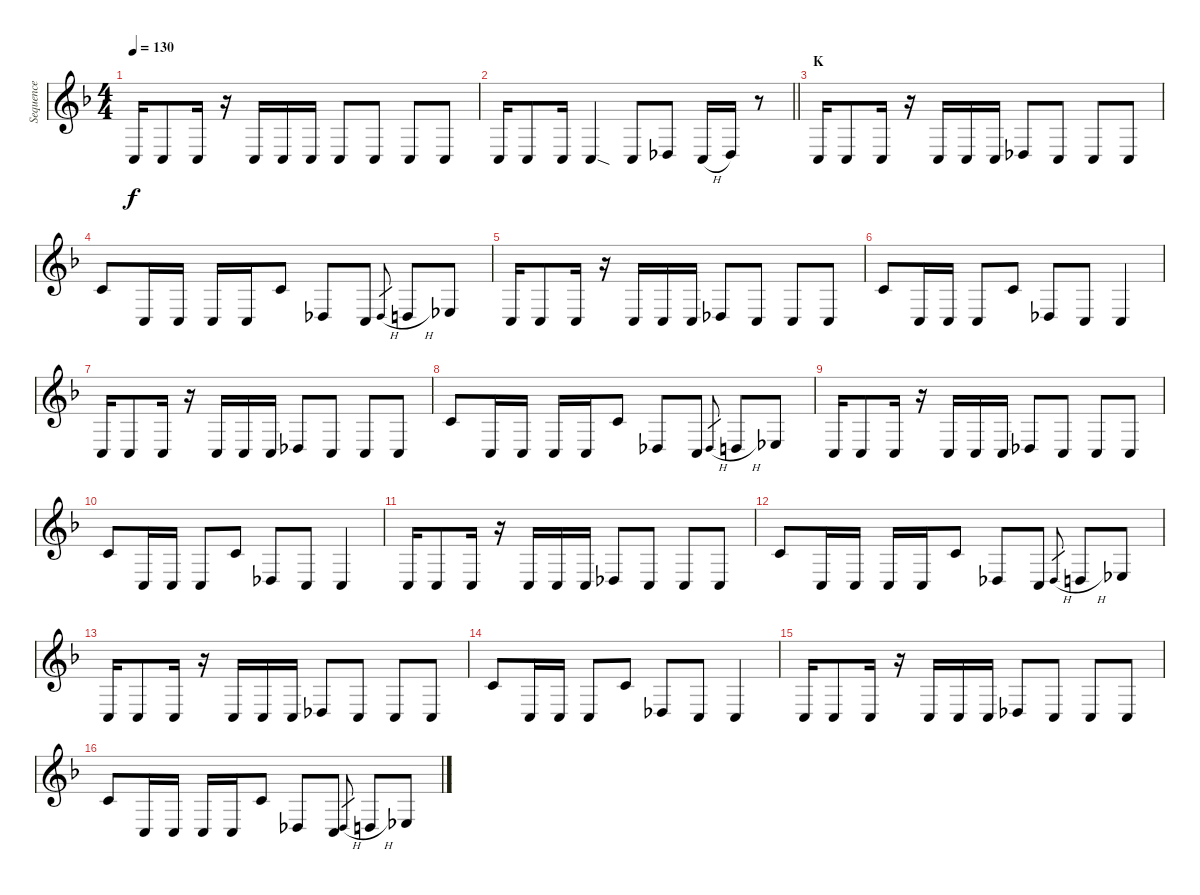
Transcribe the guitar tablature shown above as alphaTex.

\track ("Sequence" "Sequence") {instrument lead2sawtooth}
\staff {score}
\tuning (D4 A3 F3 C3 G2 D2) {hide}
\ts (4 4)
\tempo 130
\clef g2
\ks f
0.4.16{dy f} 0.4.8 0.4.16 r.16 0.4.16 0.4.16 0.4.16 0.4.8 0.4.8 0.4.8 0.4.8 |
\barLineRight lightlight
0.4.16 0.4.8 0.4.16 0.4{sod}.4 0.4.8 1.4.8 0.4{h}.16 1.4.16 r.8 |
\section ("" "K")
0.4.16 0.4.8 0.4.16 r.16 0.4.16 0.4.16 0.4.16 1.4.8 0.4.8 0.4.8 0.4.8 |
3.2.8 0.4.16 0.4.16 0.4.16 0.4.16 3.2.8 1.4.8 0.4.8 1.4{h}.8{gr} 2.4{h}.8 3.4.8 |
0.4.16 0.4.8 0.4.16 r.16 0.4.16 0.4.16 0.4.16 1.4.8 0.4.8 0.4.8 0.4.8 |
3.2.8 0.4.16 0.4.16 0.4.8 3.2.8 1.4.8 0.4.8 0.4.4 |
0.4.16 0.4.8 0.4.16 r.16 0.4.16 0.4.16 0.4.16 1.4.8 0.4.8 0.4.8 0.4.8 |
3.2.8 0.4.16 0.4.16 0.4.16 0.4.16 3.2.8 1.4.8 0.4.8 1.4{h}.8{gr} 2.4{h}.8 3.4.8 |
0.4.16 0.4.8 0.4.16 r.16 0.4.16 0.4.16 0.4.16 1.4.8 0.4.8 0.4.8 0.4.8 |
3.2.8 0.4.16 0.4.16 0.4.8 3.2.8 1.4.8 0.4.8 0.4.4 |
0.4.16 0.4.8 0.4.16 r.16 0.4.16 0.4.16 0.4.16 1.4.8 0.4.8 0.4.8 0.4.8 |
3.2.8 0.4.16 0.4.16 0.4.16 0.4.16 3.2.8 1.4.8 0.4.8 1.4{h}.8{gr} 2.4{h}.8 3.4.8 |
0.4.16 0.4.8 0.4.16 r.16 0.4.16 0.4.16 0.4.16 1.4.8 0.4.8 0.4.8 0.4.8 |
3.2.8 0.4.16 0.4.16 0.4.8 3.2.8 1.4.8 0.4.8 0.4.4 |
0.4.16 0.4.8 0.4.16 r.16 0.4.16 0.4.16 0.4.16 1.4.8 0.4.8 0.4.8 0.4.8 |
3.2.8 0.4.16 0.4.16 0.4.16 0.4.16 3.2.8 1.4.8 0.4.8 1.4{h}.8{gr} 2.4{h}.8 3.4.8
